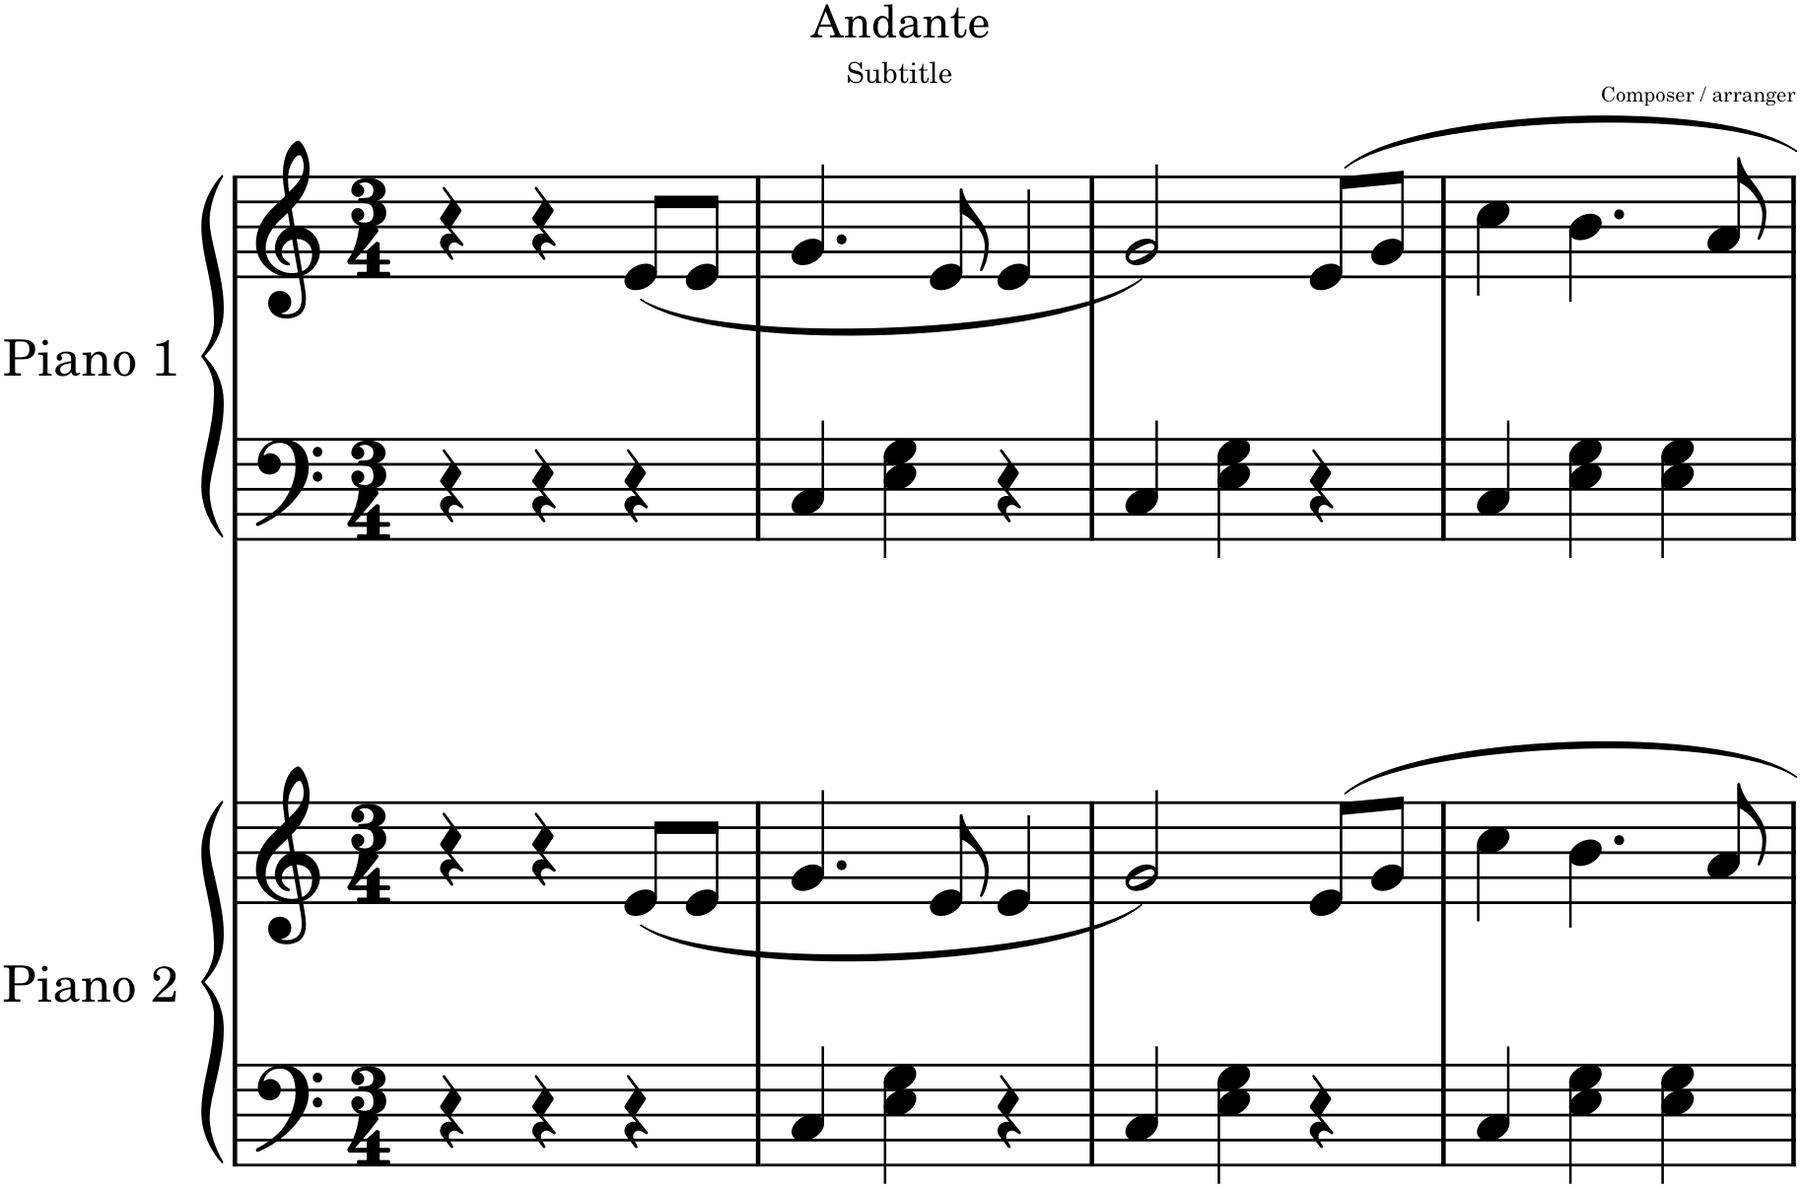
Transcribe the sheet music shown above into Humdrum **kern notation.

**kern	**kern	**kern	**kern
*part2	*part2	*part1	*part1
*staff4	*staff3	*staff2	*staff1
*I"Piano 2	*	*I"Piano 1	*
*I'Pno. 2	*	*I'Pno. 1	*
*clefF4	*clefG2	*clefF4	*clefG2
*k[]	*k[]	*k[]	*k[]
*M3/4	*M3/4	*M3/4	*M3/4
=1	=1	=1	=1
4r	4r	4r	4r
4r	4r	4r	4r
4r	(8e/L	4r	(8e/L
.	8e/J	.	8e/J
=2	=2	=2	=2
4C/	4.g/	4C/	4.g/
4E\ 4G\	.	4E\ 4G\	.
.	8e/	.	8e/
4r	4e/	4r	4e/
=3	=3	=3	=3
4C/	2g/)	4C/	2g/)
4E\ 4G\	.	4E\ 4G\	.
4r	8e/L	4r	8e/L
.	8g/J	.	8g/J
=4	=4	=4	=4
4C/	4cc\	4C/	4cc\
4E\ 4G\	4.b\	4E\ 4G\	4.b\
4E\ 4G\	.	4E\ 4G\	.
.	8a/	.	8a/
=	=	=	=
*-	*-	*-	*-
